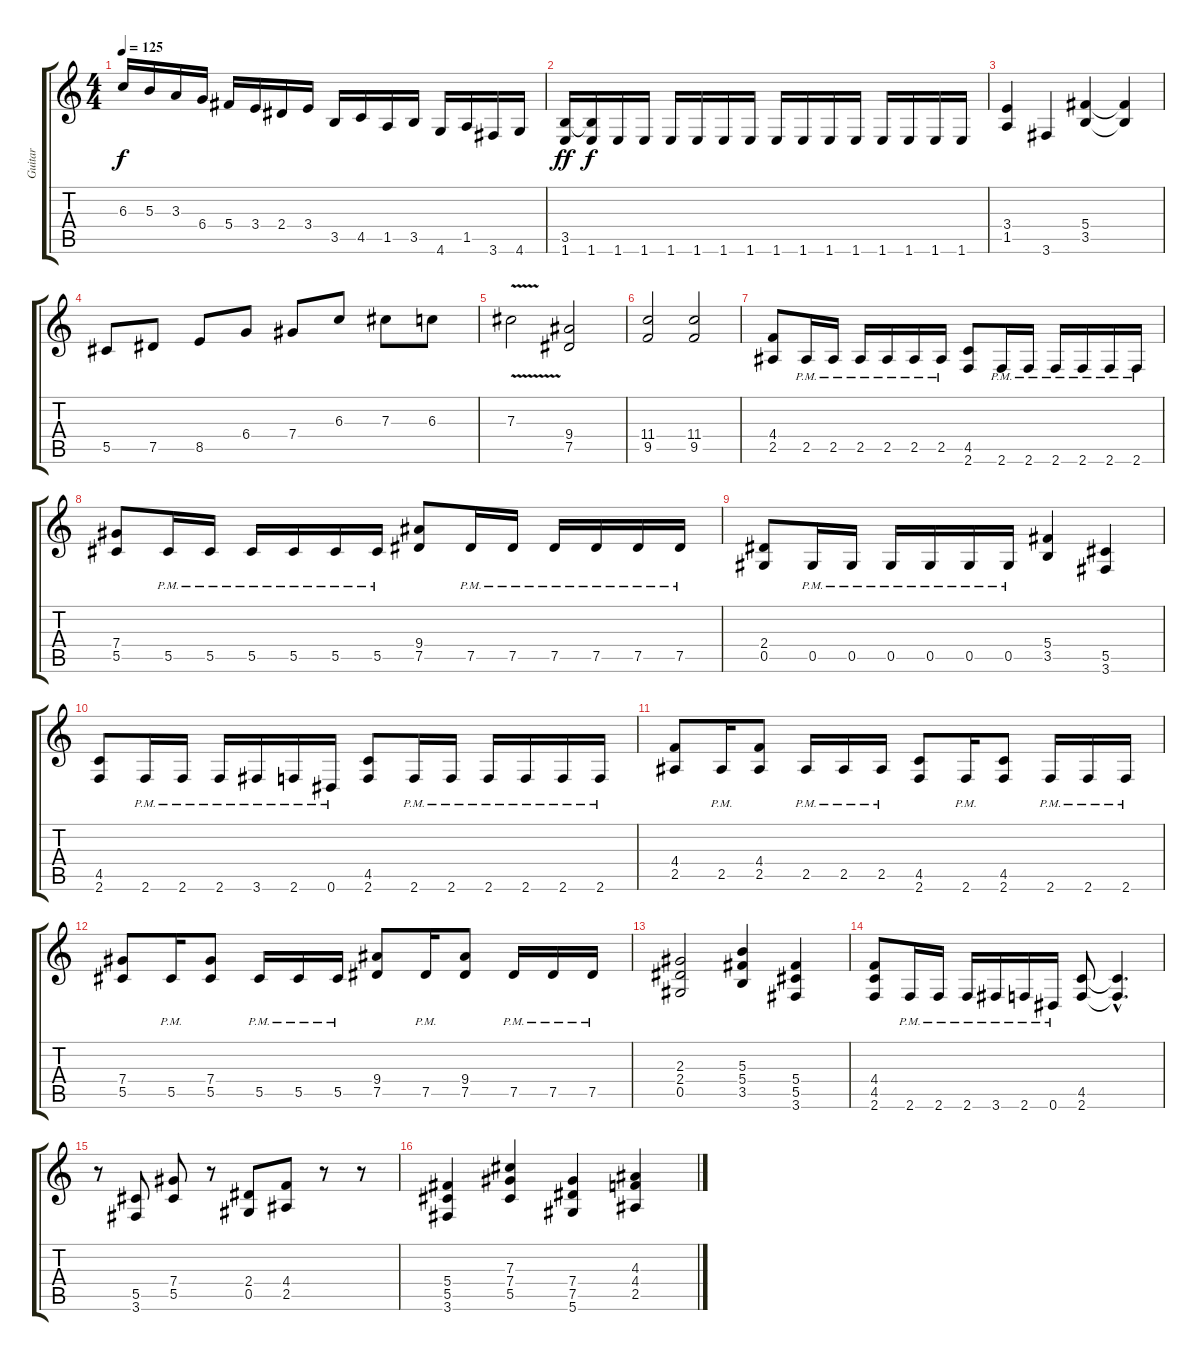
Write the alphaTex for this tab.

\track ("Guitar" "Guitar") {instrument distortionguitar}
\staff {score tabs}
\tuning (Eb4 Bb3 Gb3 Db3 Ab2 Eb2) {hide}
\ts (4 4)
\tempo 125
\clef g2
\ks c
6.3.16{dy f} 5.3.16 3.3.16 6.4.16 5.4.16 3.4.16 2.4.16 3.4.16 3.5.16 4.5.16 1.5.16 3.5.16 4.6.16 1.5.16 3.6.16 4.6.16 |
(3.5 1.6).16{dy ff} (3.5{t} 1.6).16{dy f} 1.6.16 1.6.16 1.6.16 1.6.16 1.6.16 1.6.16 1.6.16 1.6.16 1.6.16 1.6.16 1.6.16 1.6.16 1.6.16 1.6.16 |
(3.4 1.5).4 3.6.4 (5.4 3.5).4 (5.4{t} 3.5{t}).4 |
5.5.8 7.5.8 8.5.8 6.4.8 7.4.8 6.3.8 7.3.8 6.3.8 |
7.3{v}.2 (9.4 7.5).2 |
(11.4 9.5).2 (11.4 9.5).2 |
(4.4 2.5).8 2.5{pm}.16 2.5{pm}.16 2.5{pm}.16 2.5{pm}.16 2.5{pm}.16 2.5{pm}.16 (4.5 2.6).8 2.6{pm}.16 2.6{pm}.16 2.6{pm}.16 2.6{pm}.16 2.6{pm}.16 2.6{pm}.16 |
(7.4 5.5).8 5.5{pm}.16 5.5{pm}.16 5.5{pm}.16 5.5{pm}.16 5.5{pm}.16 5.5{pm}.16 (9.4 7.5).8 7.5{pm}.16 7.5{pm}.16 7.5{pm}.16 7.5{pm}.16 7.5{pm}.16 7.5{pm}.16 |
(2.4 0.5).8 0.5{pm}.16 0.5{pm}.16 0.5{pm}.16 0.5{pm}.16 0.5{pm}.16 0.5{pm}.16 (5.4 3.5).4 (5.5 3.6).4 |
(4.5 2.6).8 2.6{pm}.16 2.6{pm}.16 2.6{pm}.16 3.6{pm}.16 2.6{pm}.16 0.6{pm}.16 (4.5 2.6).8 2.6{pm}.16 2.6{pm}.16 2.6{pm}.16 2.6{pm}.16 2.6{pm}.16 2.6{pm}.16 |
(4.4 2.5).8 2.5{pm}.16 (4.4 2.5).8 2.5{pm}.16 2.5{pm}.16 2.5{pm}.16 (4.5 2.6).8 2.6{pm}.16 (4.5 2.6).8 2.6{pm}.16 2.6{pm}.16 2.6{pm}.16 |
(7.4 5.5).8 5.5{pm}.16 (7.4 5.5).8 5.5{pm}.16 5.5{pm}.16 5.5{pm}.16 (9.4 7.5).8 7.5{pm}.16 (9.4 7.5).8 7.5{pm}.16 7.5{pm}.16 7.5{pm}.16 |
(2.3 2.4 0.5).2 (5.3 5.4 3.5).4 (5.4 5.5 3.6).4 |
(4.4 4.5 2.6).8 2.6{pm}.16 2.6{pm}.16 2.6{pm}.16 3.6{pm}.16 2.6{pm}.16 0.6{pm}.16 (4.5 2.6).8 (4.5{hac t} 2.6{hac t}).4{d} |
r.8 (5.5 3.6).8 (7.4 5.5).8 r.8 (2.4 0.5).8 (4.4 2.5).8 r.8 r.8 |
(5.4 5.5 3.6).4 (7.3 7.4 5.5).4 (7.4 7.5 5.6).4 (4.3 4.4 2.5).4
